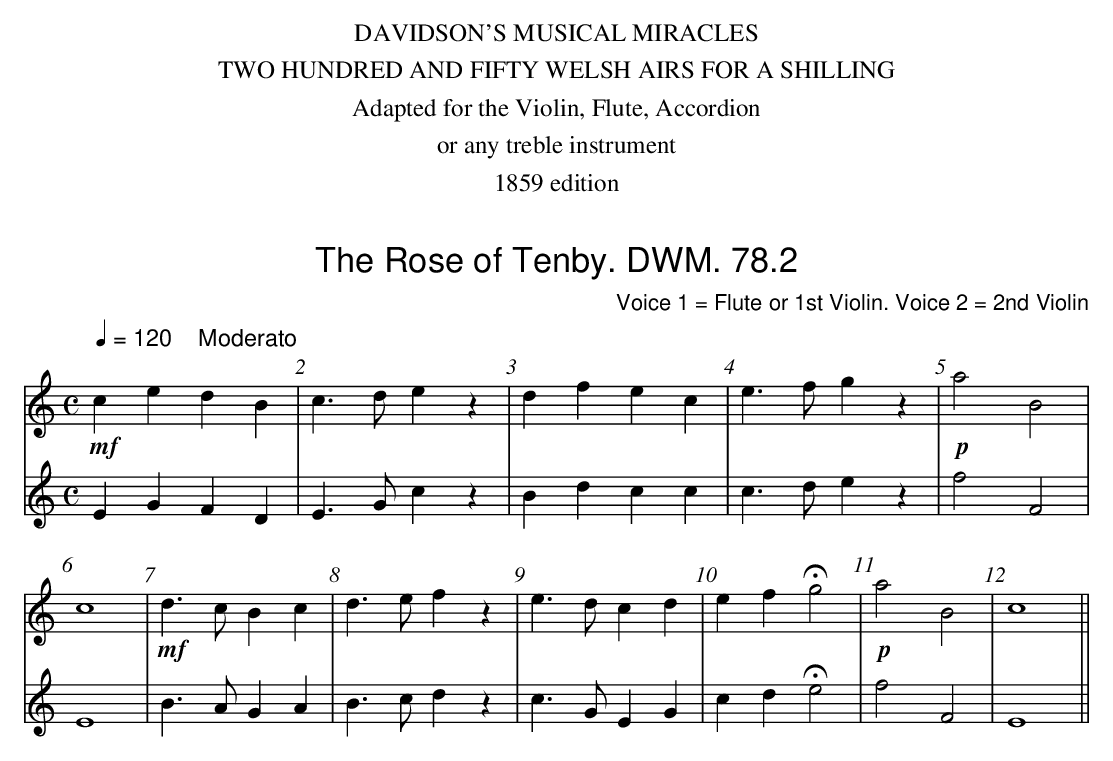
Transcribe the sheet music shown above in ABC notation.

X:1
T:Rose of Tenby. DWM. 78.2, The
O:Voice 1 = Flute or 1st Violin. Voice 2 = 2nd Violin
M:C
L:1/8
Q:1/4=120 "    Moderato"
K:C
V:1
!mf!c2e2d2B2|c3d e2z2|d2f2e2c2|e3f g2z2|!p!a4B4|
V:2
E2G2F2D2|E3G c2z2|B2d2c2c2|c3d e2z2|f4F4|
V:1
c8|!mf!d3c B2c2|d3e f2z2|e3d c2d2|e2f2 Hg4|!p!a4B4|c8||
V:2
E8|B3A G2A2|B3c d2z2|c3G E2G2|c2d2 He4|f4F4|E8||
